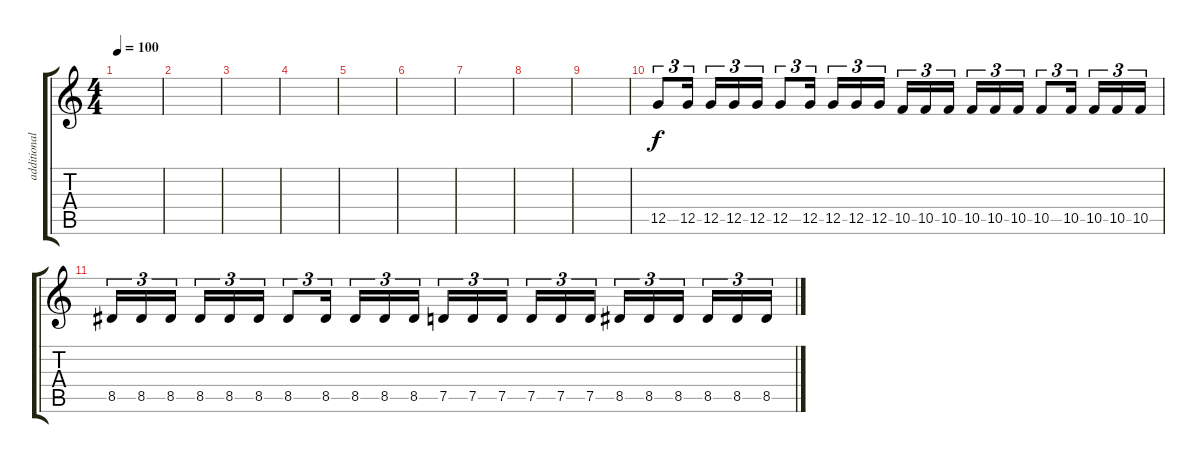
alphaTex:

\track ("additional guitar" "additional") {instrument overdrivenguitar}
\staff {score tabs}
\tuning (D4 A3 F3 C3 G2 C2) {hide}
\ts (4 4)
\tempo 100
\clef g2
\ks c
|
|
|
|
|
|
|
|
|
12.5.8{tu (3 2)} 12.5.16{tu (3 2)} 12.5.16{tu (3 2)} 12.5.16{tu (3 2)} 12.5.16{tu (3 2)} 12.5.8{tu (3 2)} 12.5.16{tu (3 2)} 12.5.16{tu (3 2)} 12.5.16{tu (3 2)} 12.5.16{tu (3 2)} 10.5.16{tu (3 2)} 10.5.16{tu (3 2)} 10.5.16{tu (3 2)} 10.5.16{tu (3 2)} 10.5.16{tu (3 2)} 10.5.16{tu (3 2)} 10.5.8{tu (3 2)} 10.5.16{tu (3 2)} 10.5.16{tu (3 2)} 10.5.16{tu (3 2)} 10.5.16{tu (3 2)} |
8.5.16{tu (3 2)} 8.5.16{tu (3 2)} 8.5.16{tu (3 2)} 8.5.16{tu (3 2)} 8.5.16{tu (3 2)} 8.5.16{tu (3 2)} 8.5.8{tu (3 2)} 8.5.16{tu (3 2)} 8.5.16{tu (3 2)} 8.5.16{tu (3 2)} 8.5.16{tu (3 2)} 7.5.16{tu (3 2)} 7.5.16{tu (3 2)} 7.5.16{tu (3 2)} 7.5.16{tu (3 2)} 7.5.16{tu (3 2)} 7.5.16{tu (3 2)} 8.5.16{tu (3 2)} 8.5.16{tu (3 2)} 8.5.16{tu (3 2)} 8.5.16{tu (3 2)} 8.5.16{tu (3 2)} 8.5.16{tu (3 2)}
